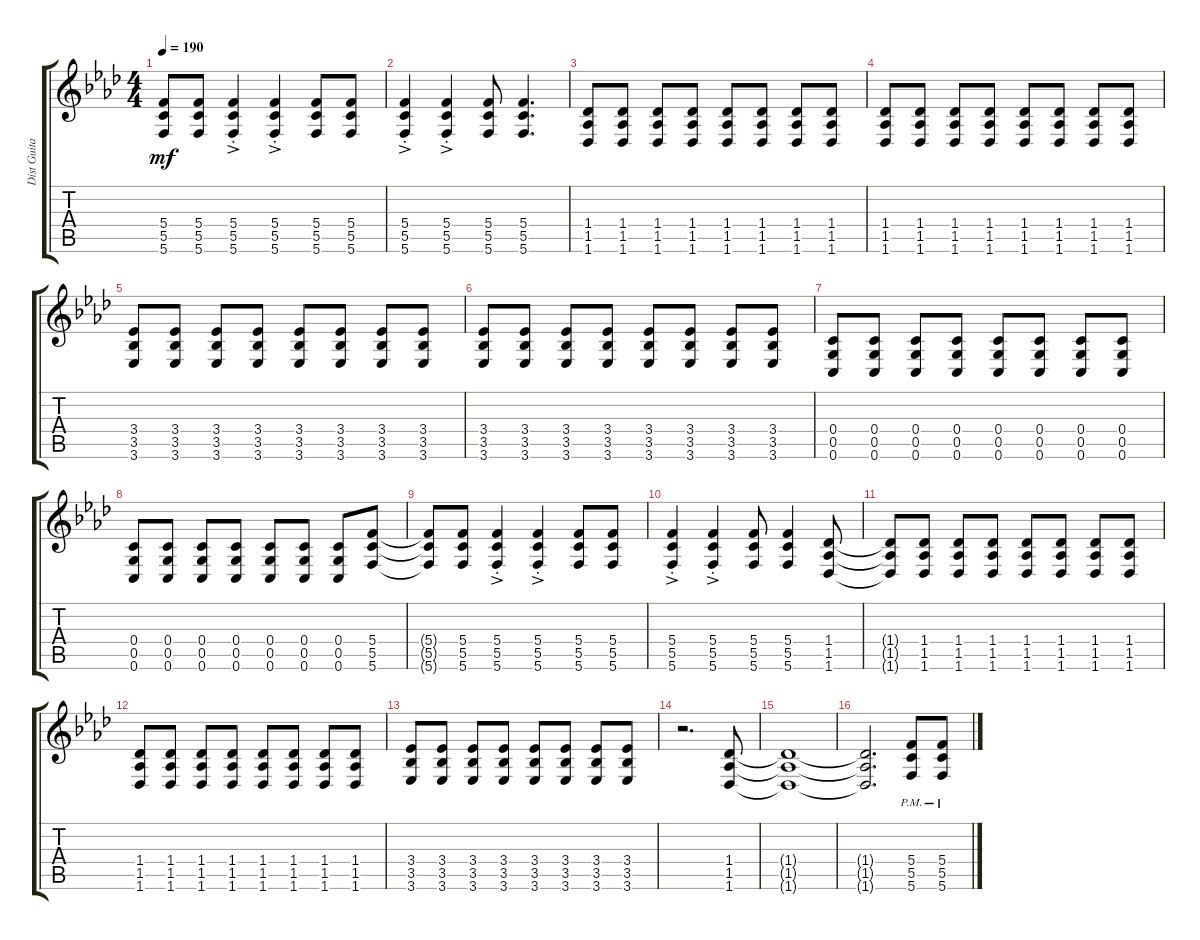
\track ("Dist Guitar 4" "Dist Guita") {instrument distortionguitar}
\staff {score tabs}
\tuning (D4 A3 F3 C3 G2 C2) {hide}
\ts (4 4)
\tempo 190
\clef g2
\ks ab
(5.4{t} 5.5{t} 5.6{t}).8{dy mf} (5.4 5.5 5.6).8 (5.4{ac st} 5.5{ac st} 5.6{ac st}).4 (5.4{ac st} 5.5{ac st} 5.6{ac st}).4 (5.4 5.5 5.6).8 (5.4 5.5 5.6).8 |
(5.4{ac st} 5.5{ac st} 5.6{ac st}).4 (5.4{ac st} 5.5{ac st} 5.6{ac st}).4 (5.4 5.5 5.6).8 (5.4 5.5 5.6).4{d} |
(1.4 1.5 1.6).8 (1.4 1.5 1.6).8 (1.4 1.5 1.6).8 (1.4 1.5 1.6).8 (1.4 1.5 1.6).8 (1.4 1.5 1.6).8 (1.4 1.5 1.6).8 (1.4 1.5 1.6).8 |
(1.4 1.5 1.6).8 (1.4 1.5 1.6).8 (1.4 1.5 1.6).8 (1.4 1.5 1.6).8 (1.4 1.5 1.6).8 (1.4 1.5 1.6).8 (1.4 1.5 1.6).8 (1.4 1.5 1.6).8 |
(3.4 3.5 3.6).8 (3.4 3.5 3.6).8 (3.4 3.5 3.6).8 (3.4 3.5 3.6).8 (3.4 3.5 3.6).8 (3.4 3.5 3.6).8 (3.4 3.5 3.6).8 (3.4 3.5 3.6).8 |
(3.4 3.5 3.6).8 (3.4 3.5 3.6).8 (3.4 3.5 3.6).8 (3.4 3.5 3.6).8 (3.4 3.5 3.6).8 (3.4 3.5 3.6).8 (3.4 3.5 3.6).8 (3.4 3.5 3.6).8 |
(0.4 0.5 0.6).8 (0.4 0.5 0.6).8 (0.4 0.5 0.6).8 (0.4 0.5 0.6).8 (0.4 0.5 0.6).8 (0.4 0.5 0.6).8 (0.4 0.5 0.6).8 (0.4 0.5 0.6).8 |
(0.4 0.5 0.6).8 (0.4 0.5 0.6).8 (0.4 0.5 0.6).8 (0.4 0.5 0.6).8 (0.4 0.5 0.6).8 (0.4 0.5 0.6).8 (0.4 0.5 0.6).8 (5.4 5.5 5.6).8 |
(5.4{t} 5.5{t} 5.6{t}).8 (5.4 5.5 5.6).8 (5.4{ac st} 5.5{ac st} 5.6{ac st}).4 (5.4{ac st} 5.5{ac st} 5.6{ac st}).4 (5.4 5.5 5.6).8 (5.4 5.5 5.6).8 |
(5.4{ac st} 5.5{ac st} 5.6{ac st}).4 (5.4{ac st} 5.5{ac st} 5.6{ac st}).4 (5.4 5.5 5.6).8 (5.4 5.5 5.6).4 (1.4 1.5 1.6).8 |
(1.4{t} 1.5{t} 1.6{t}).8 (1.4 1.5 1.6).8 (1.4 1.5 1.6).8 (1.4 1.5 1.6).8 (1.4 1.5 1.6).8 (1.4 1.5 1.6).8 (1.4 1.5 1.6).8 (1.4 1.5 1.6).8 |
(1.4 1.5 1.6).8 (1.4 1.5 1.6).8 (1.4 1.5 1.6).8 (1.4 1.5 1.6).8 (1.4 1.5 1.6).8 (1.4 1.5 1.6).8 (1.4 1.5 1.6).8 (1.4 1.5 1.6).8 |
(3.4 3.5 3.6).8 (3.4 3.5 3.6).8 (3.4 3.5 3.6).8 (3.4 3.5 3.6).8 (3.4 3.5 3.6).8 (3.4 3.5 3.6).8 (3.4 3.5 3.6).8 (3.4 3.5 3.6).8 |
r.2{d} (1.4 1.5 1.6).8 |
(1.4{t} 1.5{t} 1.6{t}).1 |
(1.4{t} 1.5{t} 1.6{t}).2{d} (5.4{pm} 5.5{pm} 5.6{pm}).8 (5.4{pm} 5.5{pm} 5.6{pm}).8
